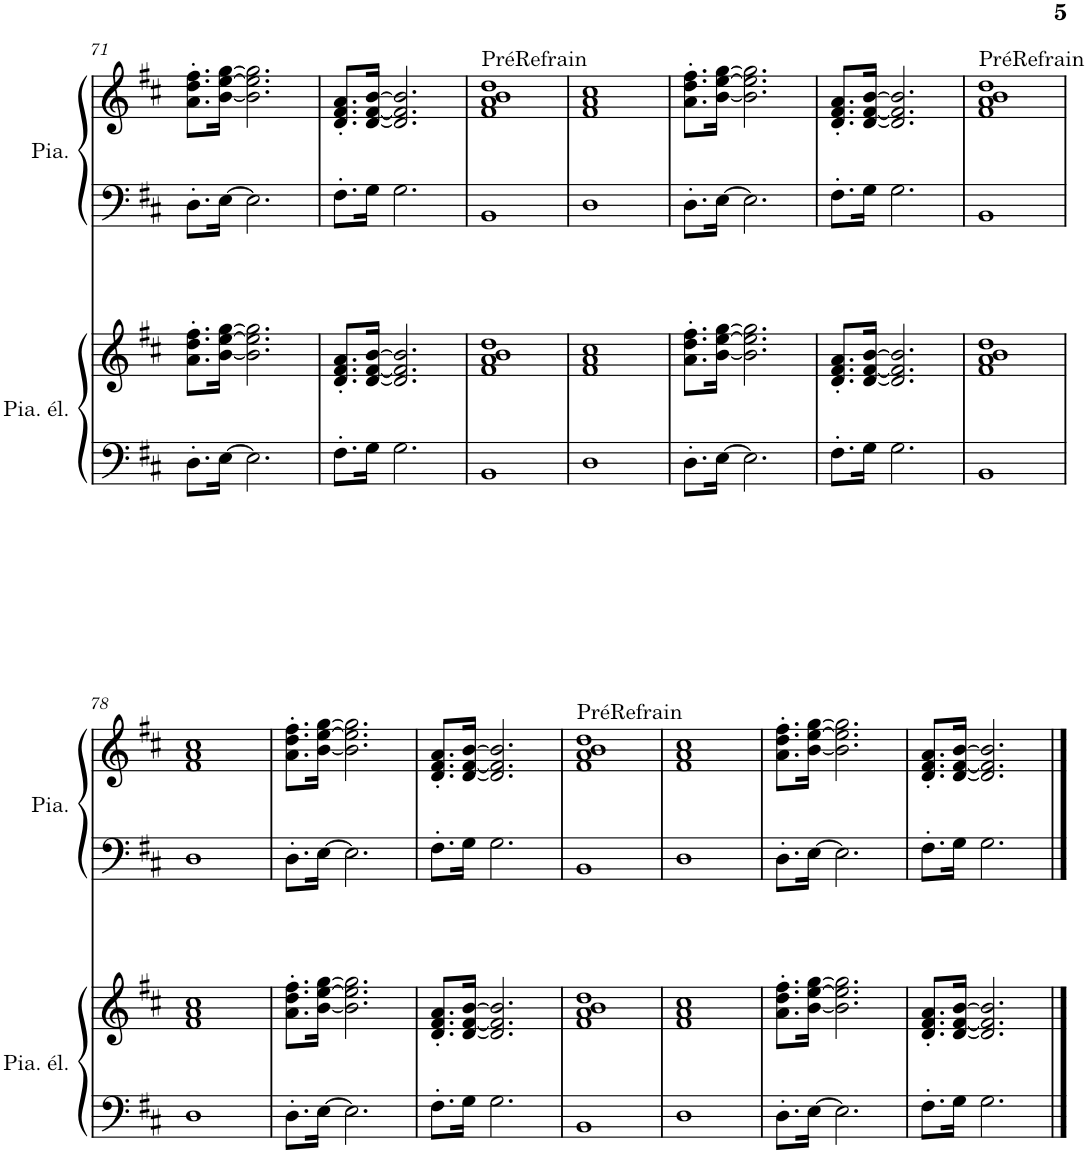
**kern	**kern	**kern	**kern
*part2	*part2	*part1	*part1
*staff4	*staff3	*staff2	*staff1
*I"Piano électrique	*	*I"Piano	*
*I'Pia. él.	*	*I'Pia.	*
!!LO:PB:g=z
*clefF4	*clefG2	*clefF4	*clefG2
*k[f#c#]	*k[f#c#]	*k[f#c#]	*k[f#c#]
*M4/4	*M4/4	*M4/4	*M4/4
=71	=71	=71	=71
8.D'\L	8.a\' 8.dd\' 8.ff#\'L	8.D'\L	8.a\' 8.dd\' 8.ff#\'L
[16E\Jk	[16b\ [16ee\ [16gg\Jk	[16E\Jk	[16b\ [16ee\ [16gg\Jk
2.E\]	2.b\] 2.ee\] 2.gg\]	2.E\]	2.b\] 2.ee\] 2.gg\]
=72	=72	=72	=72
8.F#'\L	8.d/' 8.f#/' 8.a/'L	8.F#'\L	8.d/' 8.f#/' 8.a/'L
16G\Jk	[16d/ [16f#/ [16b/Jk	16G\Jk	[16d/ [16f#/ [16b/Jk
2.G\	2.d/] 2.f#/] 2.b/]	2.G\	2.d/] 2.f#/] 2.b/]
=73	=73	=73	=73
!	!	!	!LO:TX:a:t=PréRefrain
1BB	1f# 1a 1b 1dd	1BB	1f# 1a 1b 1dd
=74	=74	=74	=74
1D	1f# 1a 1cc#	1D	1f# 1a 1cc#
=75	=75	=75	=75
8.D'\L	8.a\' 8.dd\' 8.ff#\'L	8.D'\L	8.a\' 8.dd\' 8.ff#\'L
[16E\Jk	[16b\ [16ee\ [16gg\Jk	[16E\Jk	[16b\ [16ee\ [16gg\Jk
2.E\]	2.b\] 2.ee\] 2.gg\]	2.E\]	2.b\] 2.ee\] 2.gg\]
=76	=76	=76	=76
8.F#'\L	8.d/' 8.f#/' 8.a/'L	8.F#'\L	8.d/' 8.f#/' 8.a/'L
16G\Jk	[16d/ [16f#/ [16b/Jk	16G\Jk	[16d/ [16f#/ [16b/Jk
2.G\	2.d/] 2.f#/] 2.b/]	2.G\	2.d/] 2.f#/] 2.b/]
=77	=77	=77	=77
!	!	!	!LO:TX:a:t=PréRefrain
1BB	1f# 1a 1b 1dd	1BB	1f# 1a 1b 1dd
!!LO:LB:g=z
=78	=78	=78	=78
1D	1f# 1a 1cc#	1D	1f# 1a 1cc#
=79	=79	=79	=79
8.D'\L	8.a\' 8.dd\' 8.ff#\'L	8.D'\L	8.a\' 8.dd\' 8.ff#\'L
[16E\Jk	[16b\ [16ee\ [16gg\Jk	[16E\Jk	[16b\ [16ee\ [16gg\Jk
2.E\]	2.b\] 2.ee\] 2.gg\]	2.E\]	2.b\] 2.ee\] 2.gg\]
=80	=80	=80	=80
8.F#'\L	8.d/' 8.f#/' 8.a/'L	8.F#'\L	8.d/' 8.f#/' 8.a/'L
16G\Jk	[16d/ [16f#/ [16b/Jk	16G\Jk	[16d/ [16f#/ [16b/Jk
2.G\	2.d/] 2.f#/] 2.b/]	2.G\	2.d/] 2.f#/] 2.b/]
=81	=81	=81	=81
!	!	!	!LO:TX:a:t=PréRefrain
1BB	1f# 1a 1b 1dd	1BB	1f# 1a 1b 1dd
=82	=82	=82	=82
1D	1f# 1a 1cc#	1D	1f# 1a 1cc#
=83	=83	=83	=83
8.D'\L	8.a\' 8.dd\' 8.ff#\'L	8.D'\L	8.a\' 8.dd\' 8.ff#\'L
[16E\Jk	[16b\ [16ee\ [16gg\Jk	[16E\Jk	[16b\ [16ee\ [16gg\Jk
2.E\]	2.b\] 2.ee\] 2.gg\]	2.E\]	2.b\] 2.ee\] 2.gg\]
=84	=84	=84	=84
8.F#'\L	8.d/' 8.f#/' 8.a/'L	8.F#'\L	8.d/' 8.f#/' 8.a/'L
16G\Jk	[16d/ [16f#/ [16b/Jk	16G\Jk	[16d/ [16f#/ [16b/Jk
2.G\	2.d/] 2.f#/] 2.b/]	2.G\	2.d/] 2.f#/] 2.b/]
==	==	==	==
*-	*-	*-	*-
